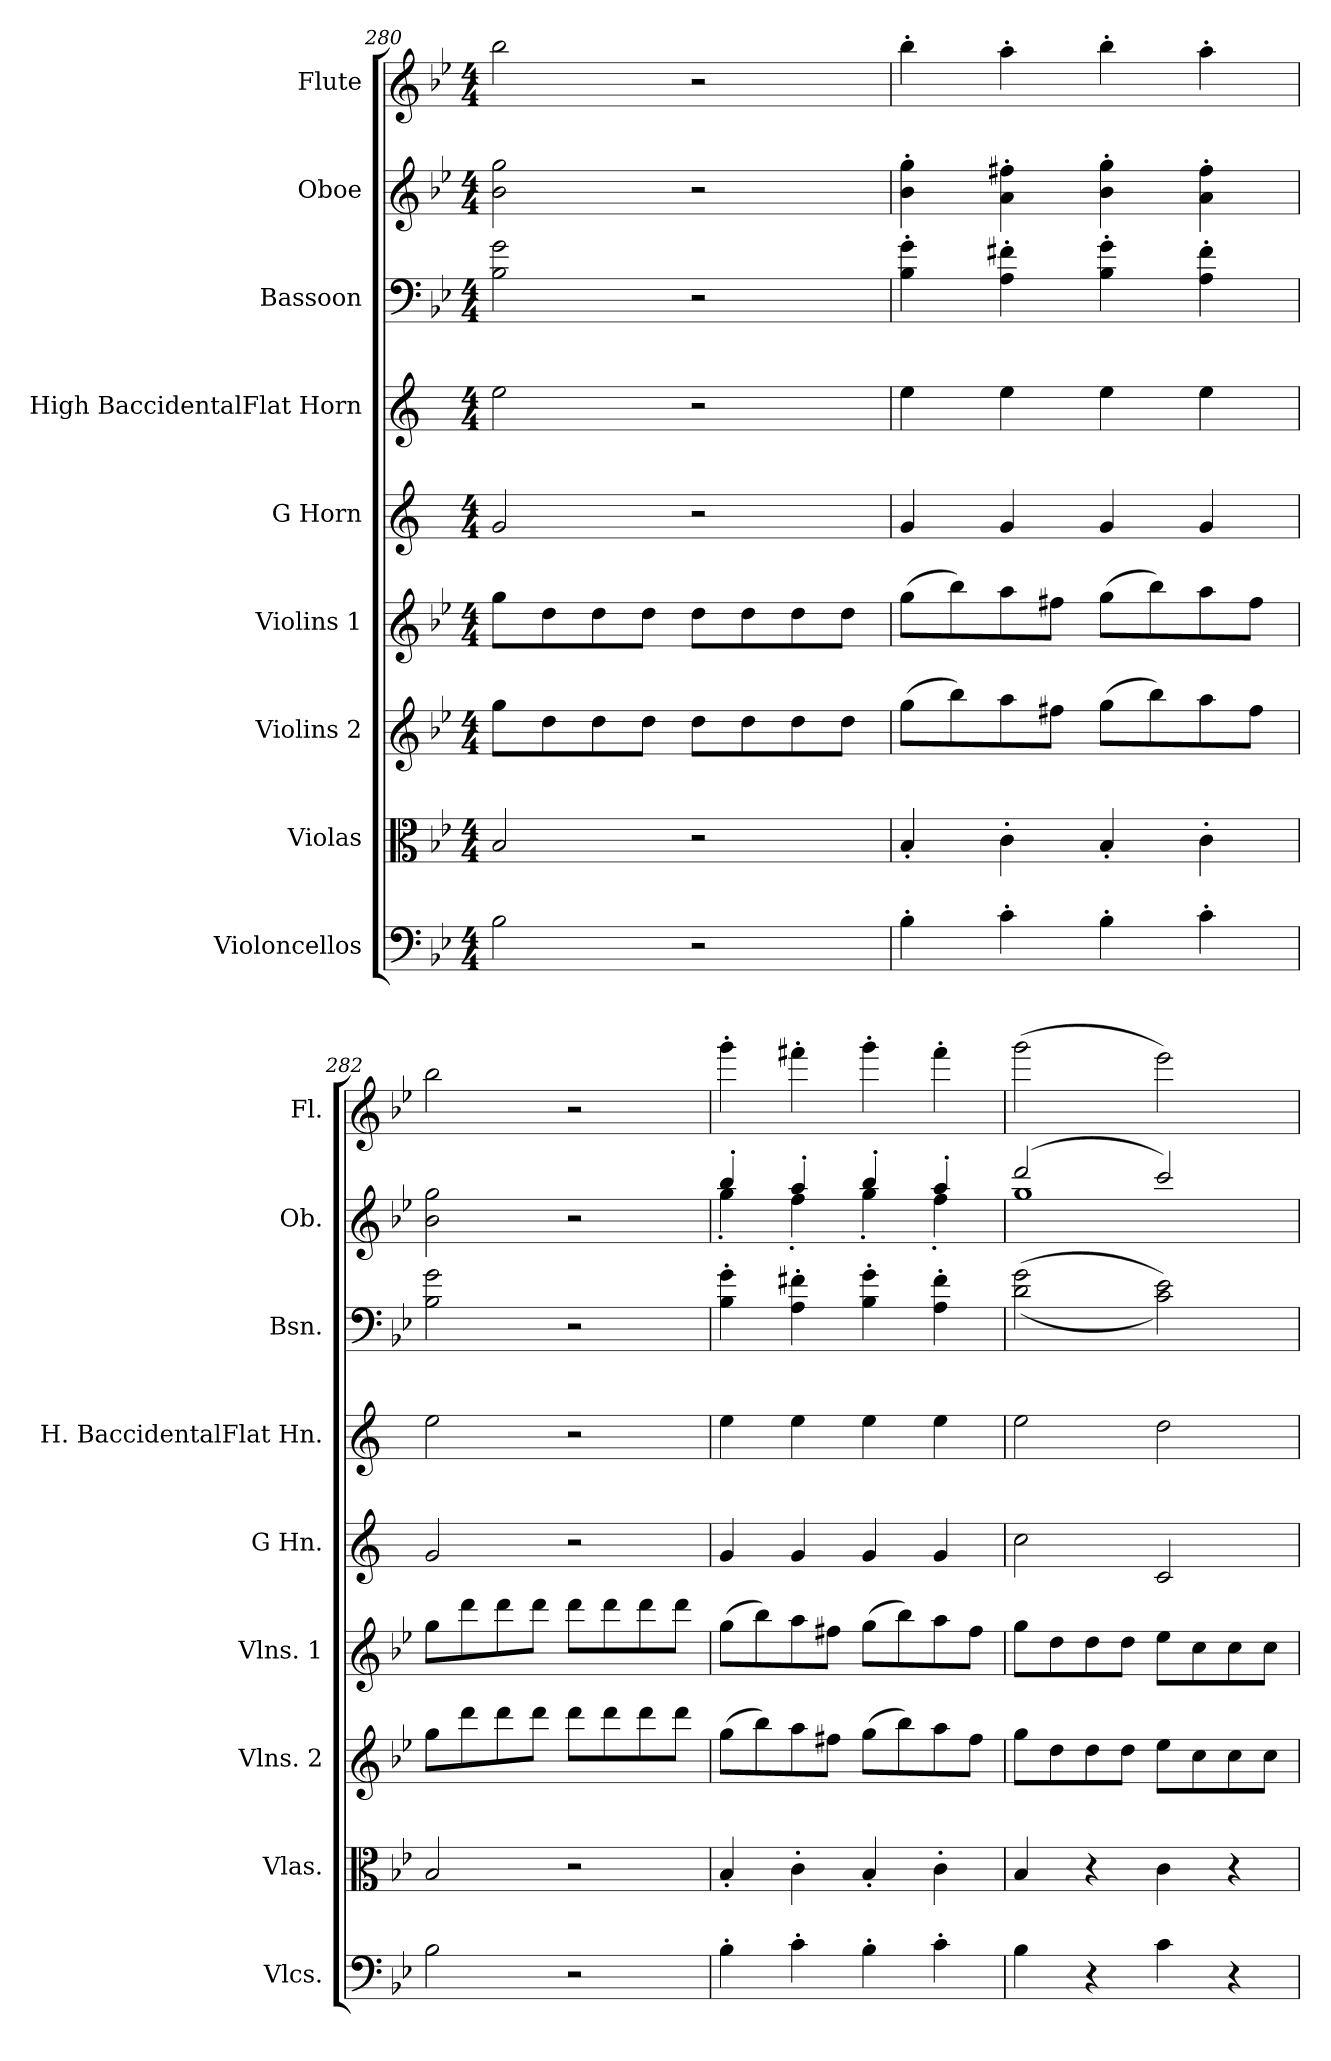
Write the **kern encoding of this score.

**kern	**kern	**kern	**kern	**kern	**kern	**kern	**kern	**kern
*part9	*part8	*part7	*part6	*part5	*part4	*part3	*part2	*part1
*staff9	*staff8	*staff7	*staff6	*staff5	*staff4	*staff3	*staff2	*staff1
*I"Violoncellos	*I"Violas	*I"Violins 2	*I"Violins 1	*I"G Horn	*I"High BaccidentalFlat Horn	*I"Bassoon	*I"Oboe	*I"Flute
*I'Vlcs.	*I'Vlas.	*I'Vlns. 2	*I'Vlns. 1	*I'G Hn.	*I'H. BaccidentalFlat Hn.	*I'Bsn.	*I'Ob.	*I'Fl.
*clefF4	*clefC3	*clefG2	*clefG2	*clefG2	*clefG2	*clefF4	*clefG2	*clefG2
*	*	*	*	*ITrd3c5	*ITrd1c2	*	*	*
*k[b-e-]	*k[b-e-]	*k[b-e-]	*k[b-e-]	*k[f#]	*k[b-e-]	*k[b-e-]	*k[b-e-]	*k[b-e-]
*M4/4	*M4/4	*M4/4	*M4/4	*M4/4	*M4/4	*M4/4	*M4/4	*M4/4
=280	=280	=280	=280	=280	=280	=280	=280	=280
2B-\	2B-/	8gg\L	8gg\L	2d/	2dd\	2B-\ 2g\	2b-\ 2gg\	2bb-\
.	.	8dd\	8dd\	.	.	.	.	.
.	.	8dd\	8dd\	.	.	.	.	.
.	.	8dd\J	8dd\J	.	.	.	.	.
2r	2r	8dd\L	8dd\L	2r	2r	2r	2r	2r
.	.	8dd\	8dd\	.	.	.	.	.
.	.	8dd\	8dd\	.	.	.	.	.
.	.	8dd\J	8dd\J	.	.	.	.	.
=281	=281	=281	=281	=281	=281	=281	=281	=281
4B-'\	4B-'/	(8gg\L	(8gg\L	4d/	4dd\	4B-\' 4g\'	4b-\' 4gg\'	4bb-'\
.	.	8bb-\)	8bb-\)	.	.	.	.	.
4c'\	4c'\	8aa\	8aa\	4d/	4dd\	4A\' 4f#X\'	4a\' 4ff#X\'	4aa'\
.	.	8ff#X\J	8ff#X\J	.	.	.	.	.
4B-'\	4B-'/	(8gg\L	(8gg\L	4d/	4dd\	4B-\' 4g\'	4b-\' 4gg\'	4bb-'\
.	.	8bb-\)	8bb-\)	.	.	.	.	.
4c'\	4c'\	8aa\	8aa\	4d/	4dd\	4A\' 4f#\'	4a\' 4ff#\'	4aa'\
.	.	8ff#\J	8ff#\J	.	.	.	.	.
!!LO:PB:g=z
=282	=282	=282	=282	=282	=282	=282	=282	=282
2B-\	2B-/	8gg\L	8gg\L	2d/	2dd\	2B-\ 2g\	2b-\ 2gg\	2bb-\
.	.	8ddd\	8ddd\	.	.	.	.	.
.	.	8ddd\	8ddd\	.	.	.	.	.
.	.	8ddd\J	8ddd\J	.	.	.	.	.
2r	2r	8ddd\L	8ddd\L	2r	2r	2r	2r	2r
.	.	8ddd\	8ddd\	.	.	.	.	.
.	.	8ddd\	8ddd\	.	.	.	.	.
.	.	8ddd\J	8ddd\J	.	.	.	.	.
=283	=283	=283	=283	=283	=283	=283	=283	=283
*	*	*	*	*	*	*	*^	*
4B-'\	4B-'/	(8gg\L	(8gg\L	4d/	4dd\	4B-\' 4g\'	4bb-'/	4gg'\	4ggg'\
.	.	8bb-\)	8bb-\)	.	.	.	.	.	.
4c'\	4c'\	8aa\	8aa\	4d/	4dd\	4A\' 4f#X\'	4aa'/	4ff'\	4fff#X'\
.	.	8ff#X\J	8ff#X\J	.	.	.	.	.	.
4B-'\	4B-'/	(8gg\L	(8gg\L	4d/	4dd\	4B-\' 4g\'	4bb-'/	4gg'\	4ggg'\
.	.	8bb-\)	8bb-\)	.	.	.	.	.	.
4c'\	4c'\	8aa\	8aa\	4d/	4dd\	4A\' 4f#\'	4aa'/	4ff'\	4fff#'\
.	.	8ff#\J	8ff#\J	.	.	.	.	.	.
=284	=284	=284	=284	=284	=284	=284	=284	=284	=284
4B-\	4B-/	8gg\L	8gg\L	2g\	2dd\	((2d\ 2g\	(2ddd/	1gg	(2ggg\
.	.	8dd\	8dd\	.	.	.	.	.	.
4r	4r	8dd\	8dd\	.	.	.	.	.	.
.	.	8dd\J	8dd\J	.	.	.	.	.	.
4c\	4c\	8ee-\L	8ee-\L	2G/	2cc\	2c\ 2e-\))	2ccc/)	.	2eee-\)
.	.	8cc\	8cc\	.	.	.	.	.	.
4r	4r	8cc\	8cc\	.	.	.	.	.	.
.	.	8cc\J	8cc\J	.	.	.	.	.	.
*	*	*	*	*	*	*	*v	*v	*
=	=	=	=	=	=	=	=	=
*-	*-	*-	*-	*-	*-	*-	*-	*-
